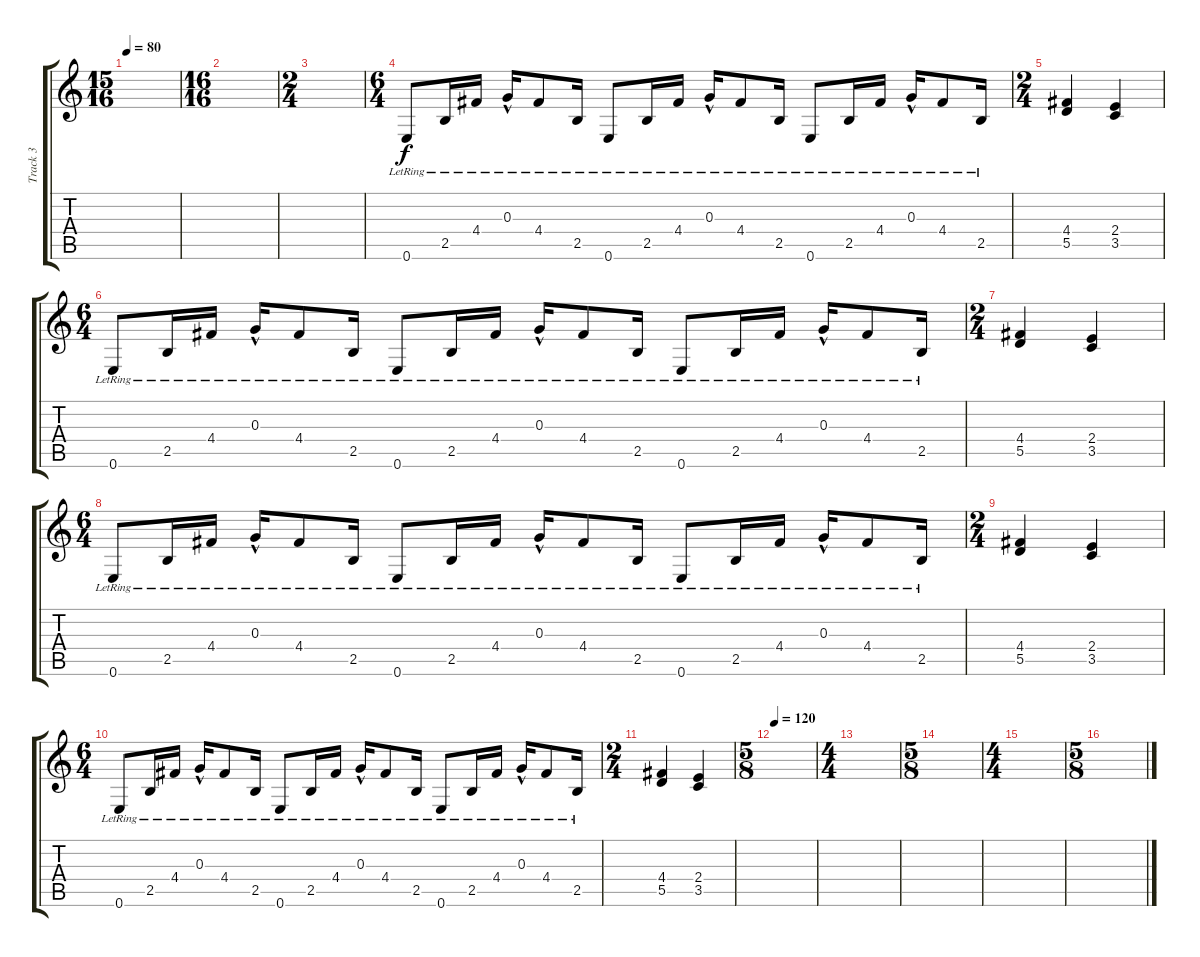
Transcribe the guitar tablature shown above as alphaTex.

\track ("Track 3" "Track 3") {instrument acousticguitarsteel}
\staff {score tabs}
\tuning (E4 B3 G3 D3 A2 E2) {hide}
\ts (15 16)
\tempo 80
\clef g2
\ks c
|
\ts (16 16)
|
\ts (2 4)
|
\ts (6 4)
0.6{lr}.8 2.5{lr}.16 4.4{lr}.16 0.3{hac lr}.16 4.4{lr}.8 2.5{lr}.16 0.6{lr}.8 2.5{lr}.16 4.4{lr}.16 0.3{hac lr}.16 4.4{lr}.8 2.5{lr}.16 0.6{lr}.8 2.5{lr}.16 4.4{lr}.16 0.3{hac lr}.16 4.4{lr}.8 2.5{lr}.16 |
\ts (2 4)
(4.4 5.5).4 (2.4 3.5).4 |
\ts (6 4)
0.6{lr}.8 2.5{lr}.16 4.4{lr}.16 0.3{hac lr}.16 4.4{lr}.8 2.5{lr}.16 0.6{lr}.8 2.5{lr}.16 4.4{lr}.16 0.3{hac lr}.16 4.4{lr}.8 2.5{lr}.16 0.6{lr}.8 2.5{lr}.16 4.4{lr}.16 0.3{hac lr}.16 4.4{lr}.8 2.5{lr}.16 |
\ts (2 4)
(4.4 5.5).4 (2.4 3.5).4 |
\ts (6 4)
0.6{lr}.8 2.5{lr}.16 4.4{lr}.16 0.3{hac lr}.16 4.4{lr}.8 2.5{lr}.16 0.6{lr}.8 2.5{lr}.16 4.4{lr}.16 0.3{hac lr}.16 4.4{lr}.8 2.5{lr}.16 0.6{lr}.8 2.5{lr}.16 4.4{lr}.16 0.3{hac lr}.16 4.4{lr}.8 2.5{lr}.16 |
\ts (2 4)
(4.4 5.5).4 (2.4 3.5).4 |
\ts (6 4)
0.6{lr}.8 2.5{lr}.16 4.4{lr}.16 0.3{hac lr}.16 4.4{lr}.8 2.5{lr}.16 0.6{lr}.8 2.5{lr}.16 4.4{lr}.16 0.3{hac lr}.16 4.4{lr}.8 2.5{lr}.16 0.6{lr}.8 2.5{lr}.16 4.4{lr}.16 0.3{hac lr}.16 4.4{lr}.8 2.5{lr}.16 |
\ts (2 4)
(4.4 5.5).4 (2.4 3.5).4 |
\ts (5 8)
\tempo 120
|
\ts (4 4)
|
\ts (5 8)
|
\ts (4 4)
|
\ts (5 8)
